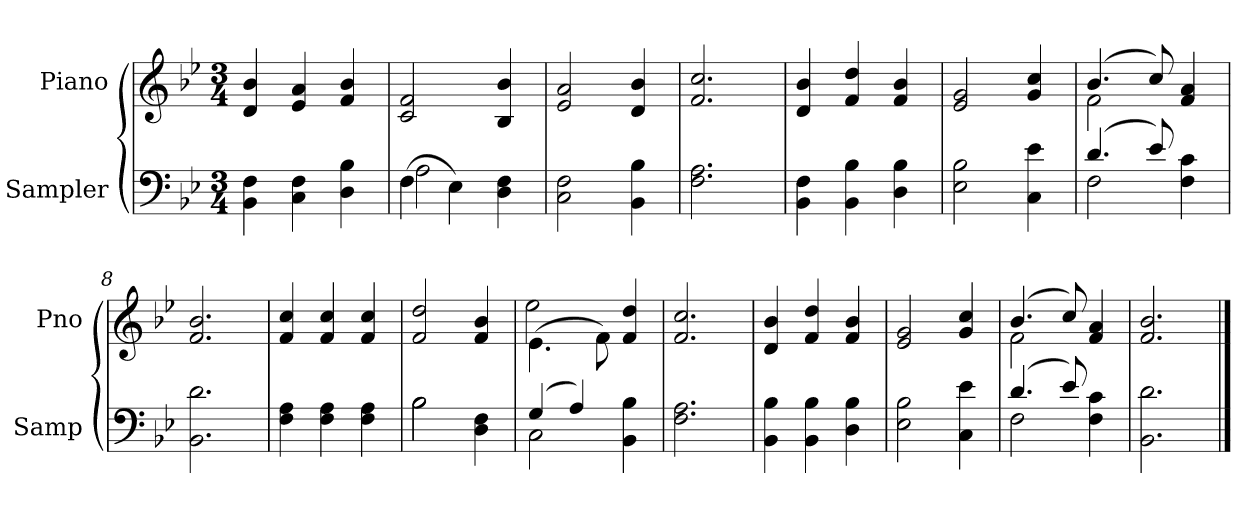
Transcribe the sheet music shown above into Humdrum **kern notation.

**kern	**kern
*part2	*part1
*staff2	*staff1
*I"Sampler	*I"Piano
*I'Samp	*I'Pno
*clefF4	*clefG2
*k[b-e-]	*k[b-e-]
*B-:	*B-:
*M3/4	*M3/4
=1	=1
4BB- 4F	4d 4b-
4C 4F	4e- 4a
4D 4B-	4f 4b-
=2	=2
*^	*
(4F\	2A	2c 2f
4E-\)	.	.
4D 4F	4ryy	4B- 4b-
*v	*v	*
=3	=3
2C 2F	2e- 2a
4BB- 4B-	4d 4b-
=4	=4
2.F 2.A	2.f 2.cc
=5	=5
4BB- 4F	4d 4b-
4BB- 4B-	4f 4dd
4D 4B-	4f 4b-
=6	=6
2E- 2B-	2e- 2g
4C 4e-	4g 4cc
=7	=7
*^	*^
(4.d/	2F	(4.b-/	2f
8e-/)	.	8cc/)	.
4F 4c	4ryy	4f 4a	4ryy
*v	*v	*	*
*	*v	*v
=8	=8
2.BB- 2.d	2.f 2.b-
=9	=9
4F 4A	4f 4cc
4F 4A	4f 4cc
4F 4A	4f 4cc
=10	=10
*^	*
2B-\	2B-	2f 2dd
4D 4F	4ryy	4f 4b-
=11	=11	=11
*	*	*^
(4G/	2C	(4.e-\	2ee-
4A/)	.	.	.
.	.	8f\)	.
4BB- 4B-	4ryy	4f 4dd	4ryy
*v	*v	*	*
*	*v	*v
=12	=12
2.F 2.A	2.f 2.cc
=13	=13
4BB- 4B-	4d 4b-
4BB- 4B-	4f 4dd
4D 4B-	4f 4b-
=14	=14
2E- 2B-	2e- 2g
4C 4e-	4g 4cc
=15	=15
*^	*^
(4.d/	2F	(4.b-/	2f
8e-/)	.	8cc/)	.
4F 4c	4ryy	4f 4a	4ryy
*v	*v	*	*
*	*v	*v
=16	=16
2.BB- 2.d	2.f 2.b-
==	==
*-	*-
